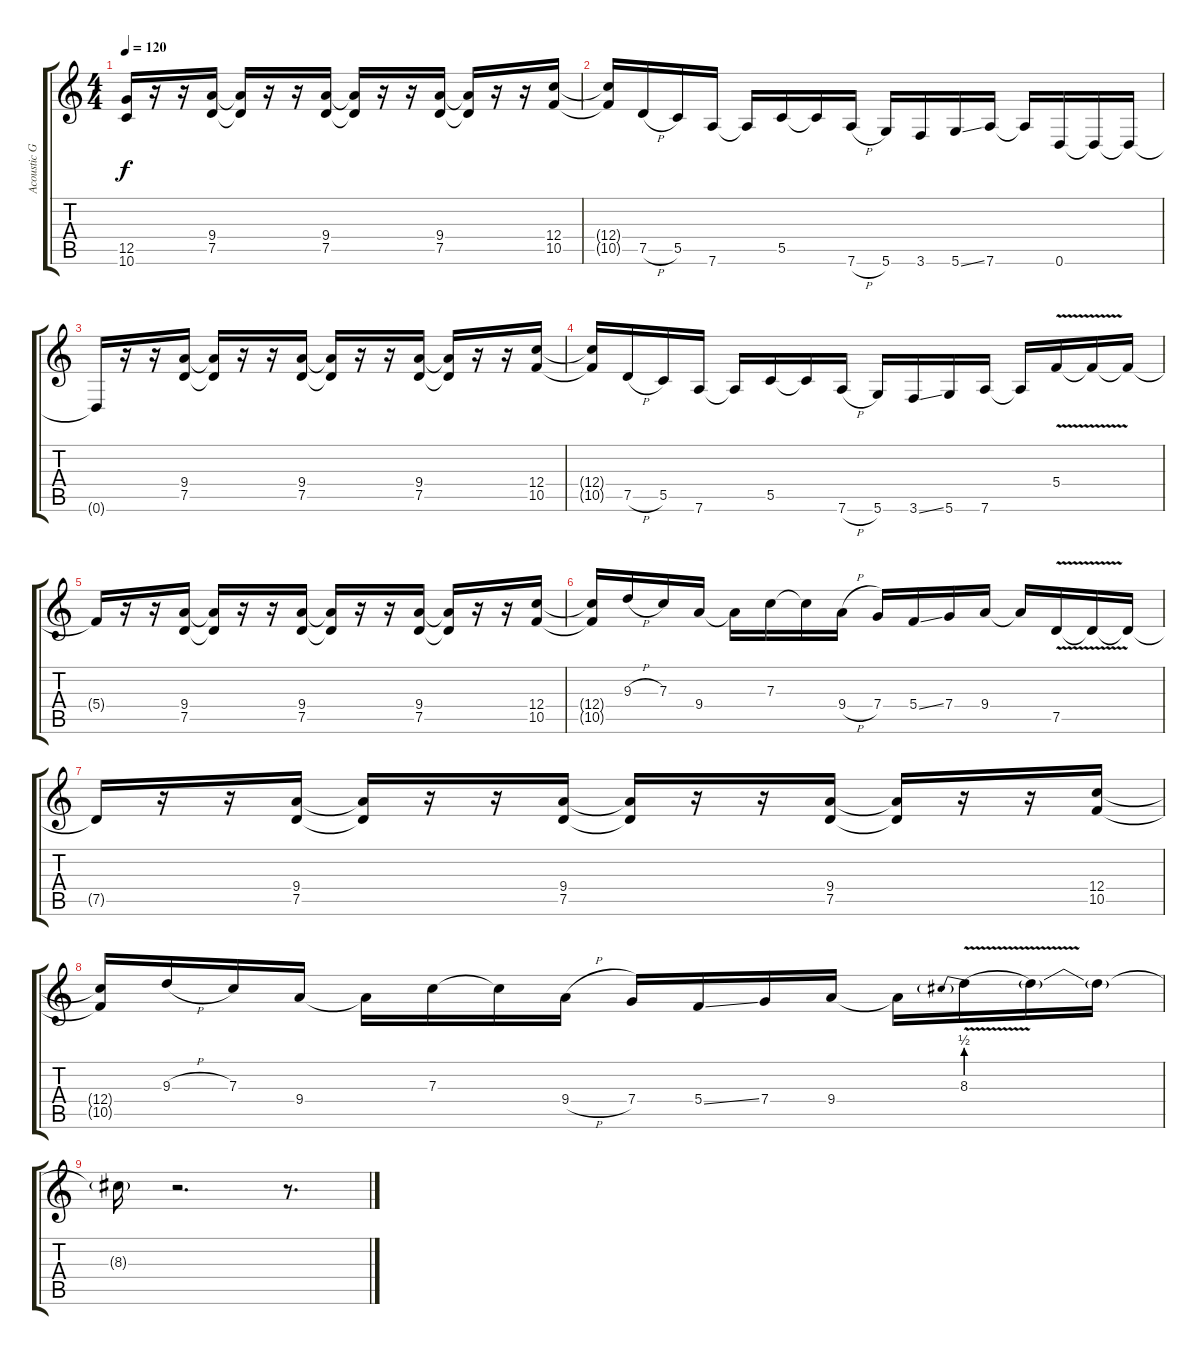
\track ("Acoustic Guitar" "Acoustic G") {instrument electricguitarclean}
\staff {score tabs}
\tuning (D4 A3 F3 C3 G2 D2) {hide}
\ts (4 4)
\tempo 120
\clef g2
\ks c
(12.5{t} 10.6{t}).16{dy f} r.16 r.16 (9.4 7.5).16 (9.4{t} 7.5{t}).16 r.16 r.16 (9.4 7.5).16 (9.4{t} 7.5{t}).16 r.16 r.16 (9.4 7.5).16 (9.4{t} 7.5{t}).16 r.16 r.16 (12.4 10.5).16 |
(12.4{t} 10.5{t}).16 7.5{h}.16 5.5.16 7.6.16 7.6{t}.16 5.5.16 5.5{t}.16 7.6{h}.16 5.6.16 3.6.16 5.6{ss}.16 7.6.16 7.6{t}.16 0.6.16 0.6{t}.16 0.6{t}.16 |
0.6{t}.16 r.16 r.16 (9.4 7.5).16 (9.4{t} 7.5{t}).16 r.16 r.16 (9.4 7.5).16 (9.4{t} 7.5{t}).16 r.16 r.16 (9.4 7.5).16 (9.4{t} 7.5{t}).16 r.16 r.16 (12.4 10.5).16 |
(12.4{t} 10.5{t}).16 7.5{h}.16 5.5.16 7.6.16 7.6{t}.16 5.5.16 5.5{t}.16 7.6{h}.16 5.6.16 3.6{ss}.16 5.6.16 7.6.16 7.6{t}.16 5.4{v}.16 5.4{t}.16 5.4{t}.16 |
5.4{t}.16 r.16 r.16 (9.4 7.5).16 (9.4{t} 7.5{t}).16 r.16 r.16 (9.4 7.5).16 (9.4{t} 7.5{t}).16 r.16 r.16 (9.4 7.5).16 (9.4{t} 7.5{t}).16 r.16 r.16 (12.4 10.5).16 |
(12.4{t} 10.5{t}).16 9.3{h}.16 7.3.16 9.4.16 9.4{t}.16 7.3.16 7.3{t}.16 9.4{h}.16 7.4.16 5.4{ss}.16 7.4.16 9.4.16 9.4{t}.16 7.5{v}.16 7.5{t}.16 7.5{t}.16 |
7.5{t}.16 r.16 r.16 (9.4 7.5).16 (9.4{t} 7.5{t}).16 r.16 r.16 (9.4 7.5).16 (9.4{t} 7.5{t}).16 r.16 r.16 (9.4 7.5).16 (9.4{t} 7.5{t}).16 r.16 r.16 (12.4 10.5).16 |
(12.4{t} 10.5{t}).16 9.3{h}.16 7.3.16 9.4.16 9.4{t}.16 7.3.16 7.3{t}.16 9.4{h}.16 7.4.16 5.4{ss}.16 7.4.16 9.4.16 9.4{t}.16 8.3{be (prebend 0 2 60 2) v}.16 8.3{t}.16 8.3{t}.16 |
8.3{t}.16 r.2{d} r.8{d}
